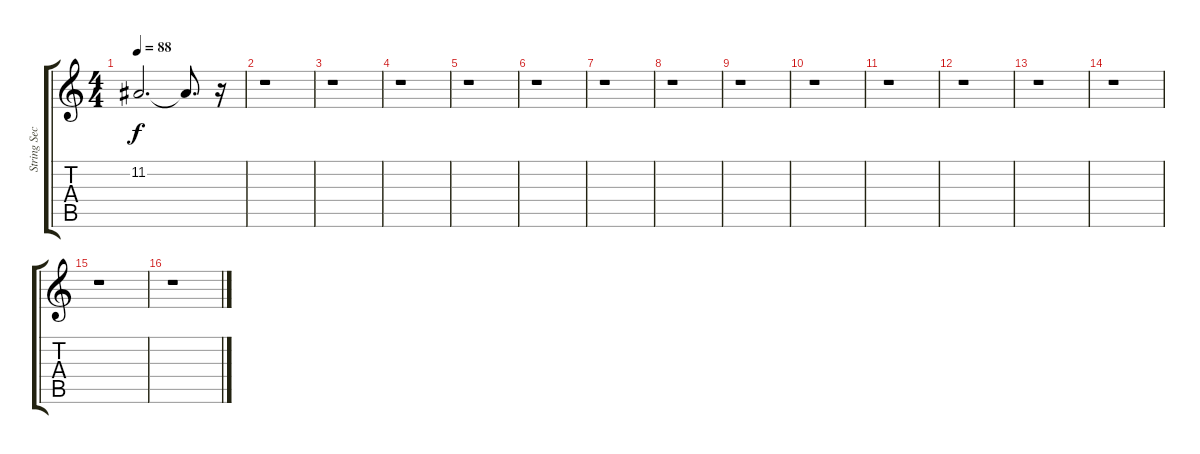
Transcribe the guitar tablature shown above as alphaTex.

\track ("String Section" "String Sec") {instrument stringensemble1}
\staff {score tabs}
\tuning (E4 B3 G3 D3 A2 E2) {hide}
\ts (4 4)
\tempo 88
\clef g2
\ks c
11.2.2{d dy f} 11.2{t}.8{d} r.16 |
r.1 |
r.1 |
r.1 |
r.1 |
r.1 |
r.1 |
r.1 |
r.1 |
r.1 |
r.1 |
r.1 |
r.1 |
r.1 |
r.1 |
r.1
